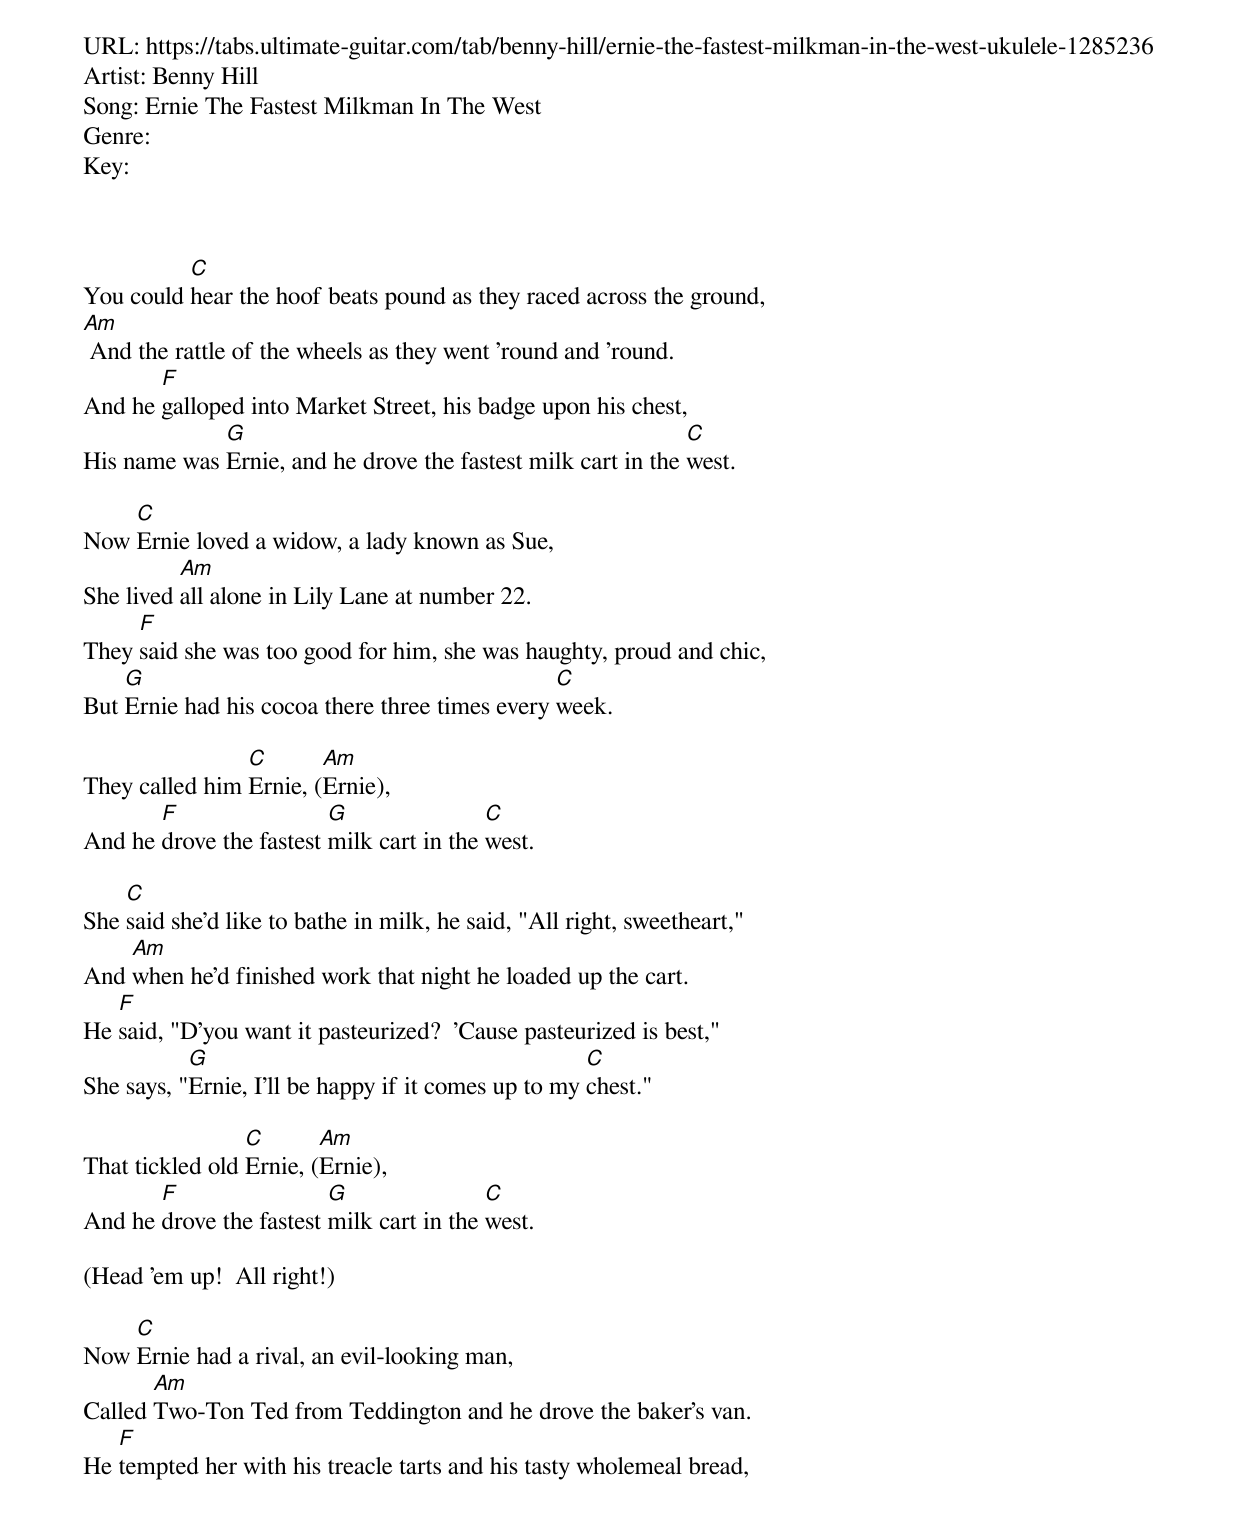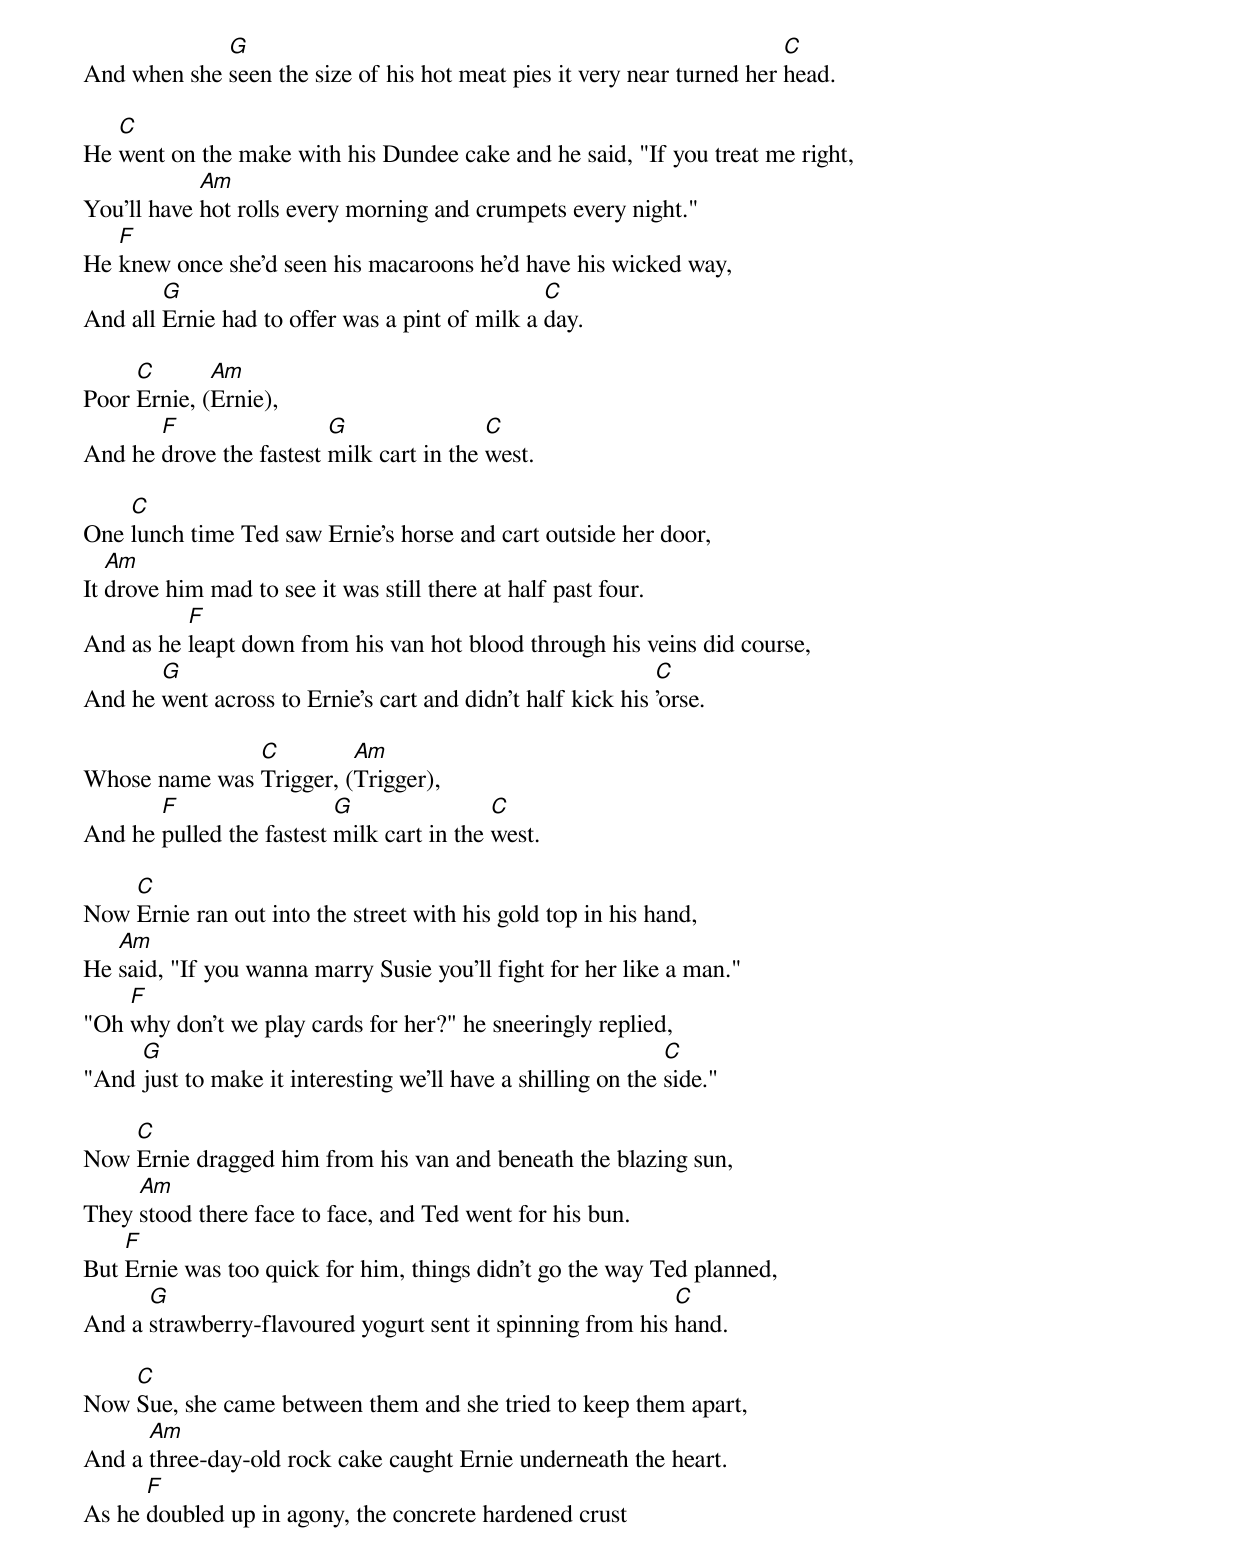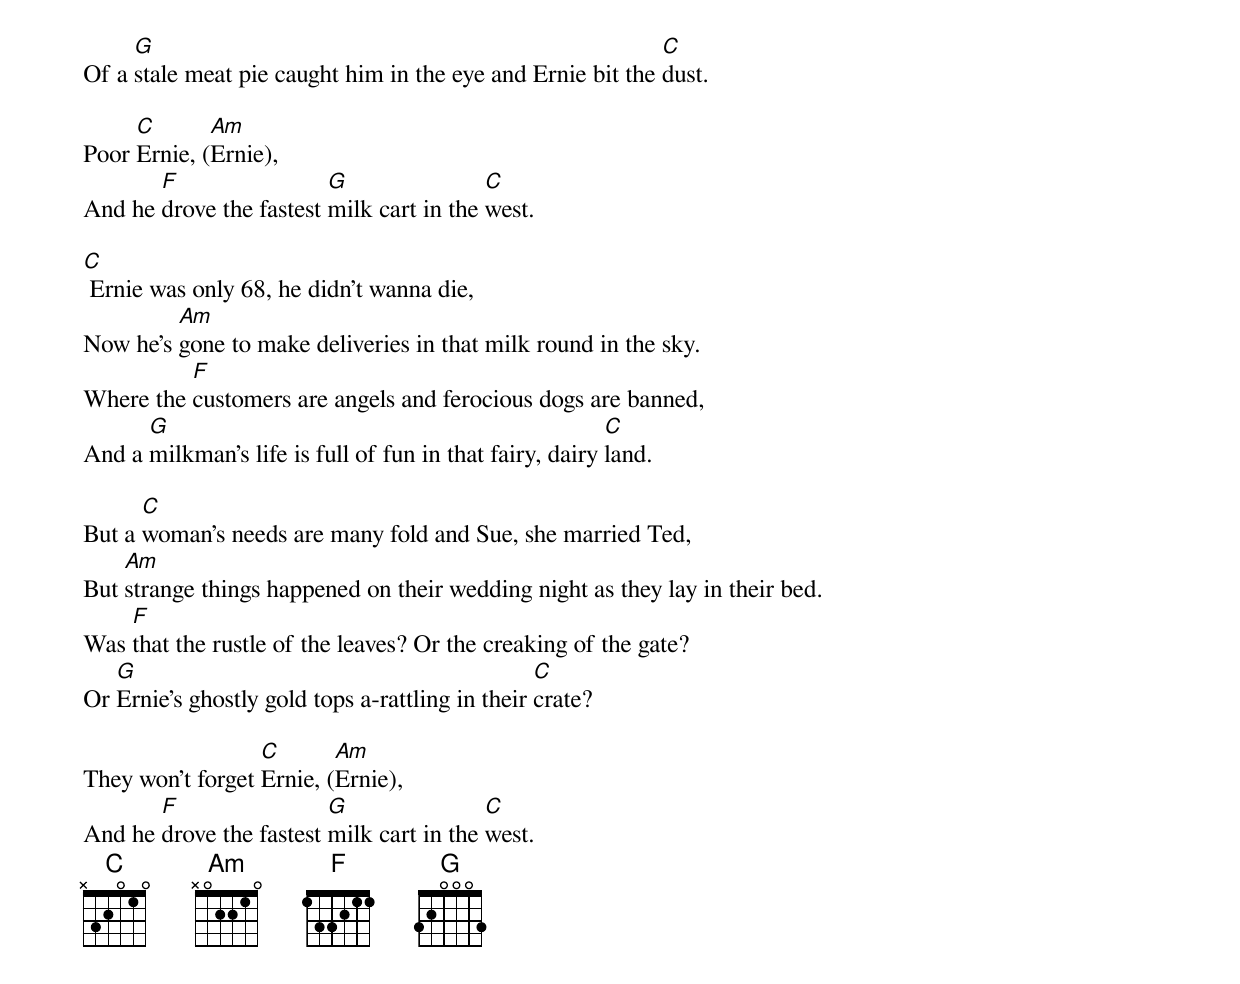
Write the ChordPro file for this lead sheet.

URL: https://tabs.ultimate-guitar.com/tab/benny-hill/ernie-the-fastest-milkman-in-the-west-ukulele-1285236
Artist: Benny Hill
Song: Ernie The Fastest Milkman In The West
Genre:
Key:



You could [C]hear the hoof beats pound as they raced across the ground,
[Am] And the rattle of the wheels as they went 'round and 'round.
And he [F]galloped into Market Street, his badge upon his chest,
His name was [G]Ernie, and he drove the fastest milk cart in the [C]west.

Now [C]Ernie loved a widow, a lady known as Sue,
She lived [Am]all alone in Lily Lane at number 22.
They [F]said she was too good for him, she was haughty, proud and chic,
But [G]Ernie had his cocoa there three times every [C]week.

They called him [C]Ernie, ([Am]Ernie),
And he [F]drove the fastest [G]milk cart in the [C]west.

She [C]said she'd like to bathe in milk, he said, "All right, sweetheart,"
And [Am]when he'd finished work that night he loaded up the cart.
He [F]said, "D'you want it pasteurized?  'Cause pasteurized is best,"
She says, "[G]Ernie, I'll be happy if it comes up to my [C]chest."

That tickled old [C]Ernie, ([Am]Ernie),
And he [F]drove the fastest [G]milk cart in the [C]west.

(Head 'em up!  All right!)

Now [C]Ernie had a rival, an evil-looking man,
Called [Am]Two-Ton Ted from Teddington and he drove the baker's van.
He [F]tempted her with his treacle tarts and his tasty wholemeal bread,
And when she [G]seen the size of his hot meat pies it very near turned her [C]head.

He [C]went on the make with his Dundee cake and he said, "If you treat me right,
You'll have [Am]hot rolls every morning and crumpets every night."
He [F]knew once she'd seen his macaroons he'd have his wicked way,
And all [G]Ernie had to offer was a pint of milk a [C]day.

Poor [C]Ernie, ([Am]Ernie),
And he [F]drove the fastest [G]milk cart in the [C]west.

One [C]lunch time Ted saw Ernie's horse and cart outside her door,
It [Am]drove him mad to see it was still there at half past four.
And as he [F]leapt down from his van hot blood through his veins did course,
And he [G]went across to Ernie's cart and didn't half kick his [C]'orse.

Whose name was [C]Trigger, ([Am]Trigger),
And he [F]pulled the fastest [G]milk cart in the [C]west.

Now [C]Ernie ran out into the street with his gold top in his hand,
He [Am]said, "If you wanna marry Susie you'll fight for her like a man."
"Oh [F]why don't we play cards for her?" he sneeringly replied,
"And [G]just to make it interesting we'll have a shilling on the [C]side."

Now [C]Ernie dragged him from his van and beneath the blazing sun,
They [Am]stood there face to face, and Ted went for his bun.
But [F]Ernie was too quick for him, things didn't go the way Ted planned,
And a [G]strawberry-flavoured yogurt sent it spinning from his [C]hand.

Now [C]Sue, she came between them and she tried to keep them apart,
And a [Am]three-day-old rock cake caught Ernie underneath the heart.
As he [F]doubled up in agony, the concrete hardened crust
Of a [G]stale meat pie caught him in the eye and Ernie bit the [C]dust.

Poor [C]Ernie, ([Am]Ernie),
And he [F]drove the fastest [G]milk cart in the [C]west.

[C] Ernie was only 68, he didn't wanna die,
Now he's [Am]gone to make deliveries in that milk round in the sky.
Where the [F]customers are angels and ferocious dogs are banned,
And a [G]milkman's life is full of fun in that fairy, dairy [C]land.

But a [C]woman's needs are many fold and Sue, she married Ted,
But [Am]strange things happened on their wedding night as they lay in their bed.
Was [F]that the rustle of the leaves? Or the creaking of the gate?
Or [G]Ernie's ghostly gold tops a-rattling in their [C]crate?

They won't forget [C]Ernie, ([Am]Ernie),
And he [F]drove the fastest [G]milk cart in the [C]west.
